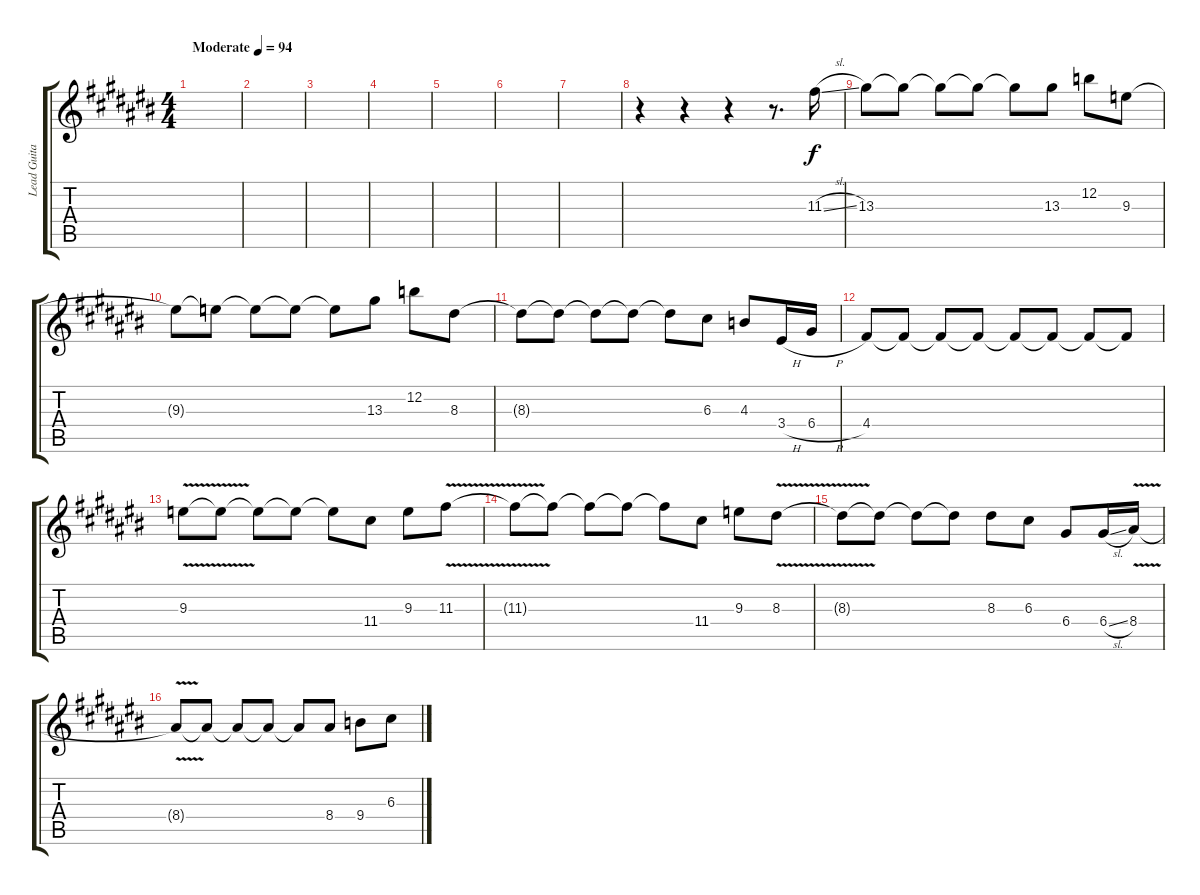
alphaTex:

\track ("Lead Guitar" "Lead Guita") {instrument distortionguitar}
\staff {score tabs}
\tuning (E4 B3 G3 D3 A2 E2) {hide}
\ts (4 4)
\tempo (94 "Moderate")
\clef g2
\ks c#
|
|
|
|
|
|
|
r.4 r.4 r.4 r.8{d} 11.3{sl}.16 |
13.3.8 13.3{t}.8 13.3{t}.8 13.3{t}.8 13.3{t}.8 13.3.8 12.2.8 9.3.8 |
9.3{t}.8 9.3{t}.8 9.3{t}.8 9.3{t}.8 9.3{t}.8 13.3.8 12.2.8 8.3.8 |
8.3{t}.8 8.3{t}.8 8.3{t}.8 8.3{t}.8 8.3{t}.8 6.3.8 4.3.8 3.4{h}.16 6.4{h}.16 |
4.4.8 4.4{t}.8 4.4{t}.8 4.4{t}.8 4.4{t}.8 4.4{t}.8 4.4{t}.8 4.4{t}.8 |
9.3{v}.8 9.3{t}.8 9.3{t}.8 9.3{t}.8 9.3{t}.8 11.4.8 9.3.8 11.3{v}.8 |
11.3{t}.8 11.3{t}.8 11.3{t}.8 11.3{t}.8 11.3{t}.8 11.4.8 9.3.8 8.3{v}.8 |
8.3{t}.8 8.3{t}.8 8.3{t}.8 8.3{t}.8 8.3.8 6.3.8 6.4.8 6.4{sl}.16 8.4{v}.16 |
8.4{t}.8 8.4{t}.8 8.4{t}.8 8.4{t}.8 8.4{t}.8 8.4.8 9.4.8 6.3.8
